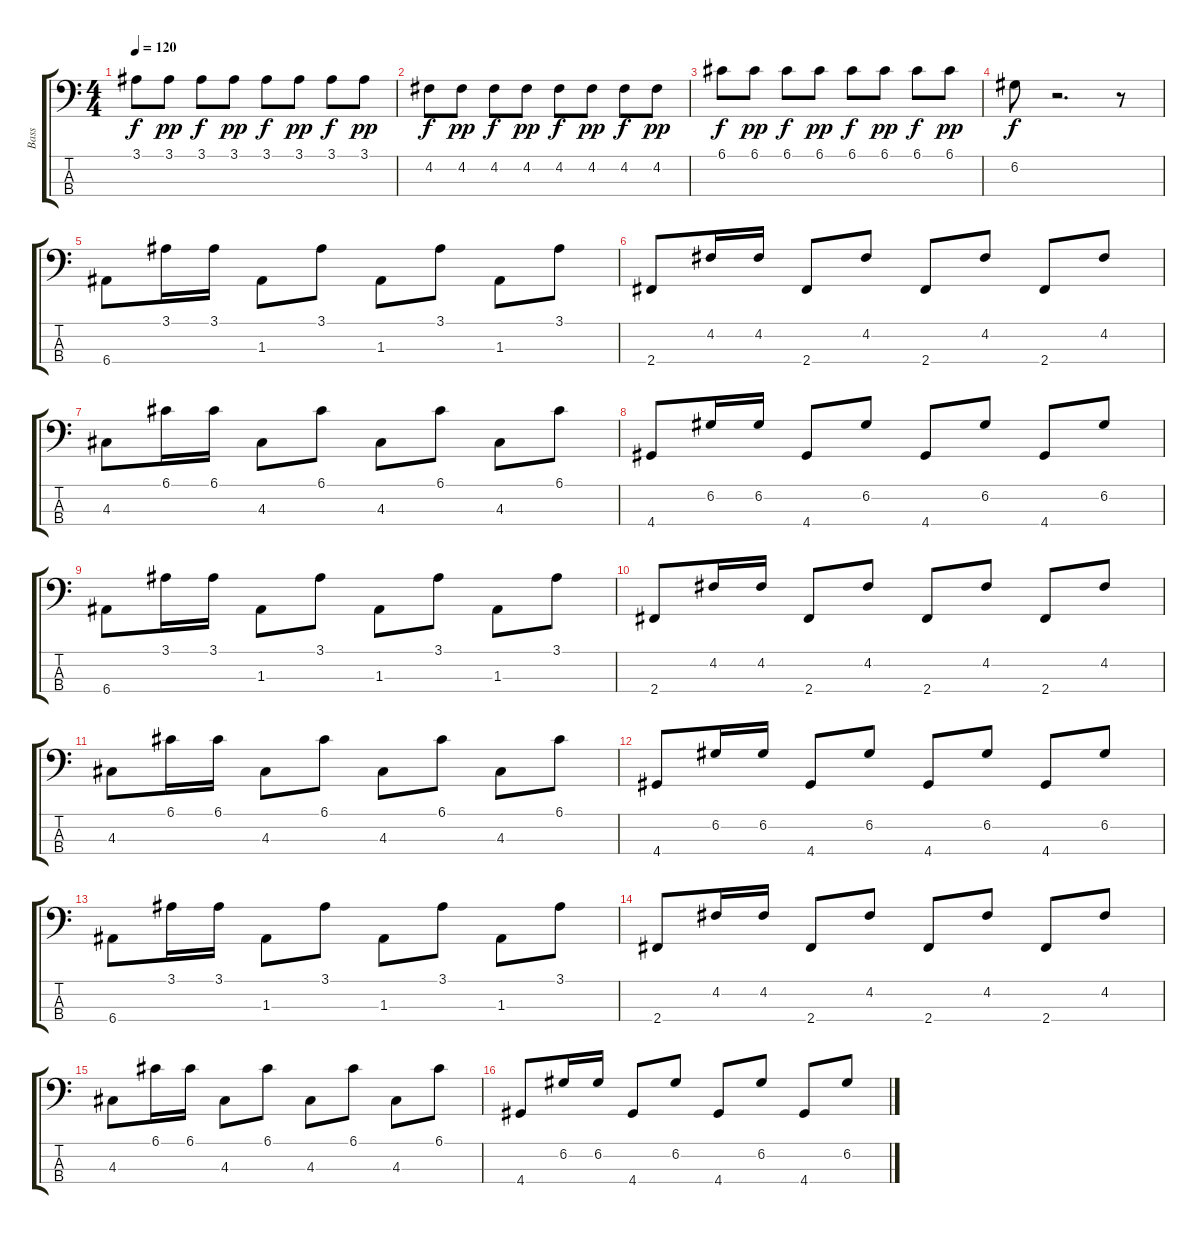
\track ("Bass" "Bass") {instrument electricbassfinger}
\staff {score tabs}
\tuning (G2 D2 A1 E1) {hide}
\ts (4 4)
\tempo 120
\clef f4
\ks c
3.1.8{dy f} 3.1.8{dy pp} 3.1.8{dy f} 3.1.8{dy pp} 3.1.8{dy f} 3.1.8{dy pp} 3.1.8{dy f} 3.1.8{dy pp} |
4.2.8{dy f} 4.2.8{dy pp} 4.2.8{dy f} 4.2.8{dy pp} 4.2.8{dy f} 4.2.8{dy pp} 4.2.8{dy f} 4.2.8{dy pp} |
6.1.8{dy f} 6.1.8{dy pp} 6.1.8{dy f} 6.1.8{dy pp} 6.1.8{dy f} 6.1.8{dy pp} 6.1.8{dy f} 6.1.8{dy pp} |
6.2.8{dy f} r.2{d} r.8 |
6.4.8 3.1.16 3.1.16 1.3.8 3.1.8 1.3.8 3.1.8 1.3.8 3.1.8 |
2.4.8 4.2.16 4.2.16 2.4.8 4.2.8 2.4.8 4.2.8 2.4.8 4.2.8 |
4.3.8 6.1.16 6.1.16 4.3.8 6.1.8 4.3.8 6.1.8 4.3.8 6.1.8 |
4.4.8 6.2.16 6.2.16 4.4.8 6.2.8 4.4.8 6.2.8 4.4.8 6.2.8 |
6.4.8 3.1.16 3.1.16 1.3.8 3.1.8 1.3.8 3.1.8 1.3.8 3.1.8 |
2.4.8 4.2.16 4.2.16 2.4.8 4.2.8 2.4.8 4.2.8 2.4.8 4.2.8 |
4.3.8 6.1.16 6.1.16 4.3.8 6.1.8 4.3.8 6.1.8 4.3.8 6.1.8 |
4.4.8 6.2.16 6.2.16 4.4.8 6.2.8 4.4.8 6.2.8 4.4.8 6.2.8 |
6.4.8 3.1.16 3.1.16 1.3.8 3.1.8 1.3.8 3.1.8 1.3.8 3.1.8 |
2.4.8 4.2.16 4.2.16 2.4.8 4.2.8 2.4.8 4.2.8 2.4.8 4.2.8 |
4.3.8 6.1.16 6.1.16 4.3.8 6.1.8 4.3.8 6.1.8 4.3.8 6.1.8 |
4.4.8 6.2.16 6.2.16 4.4.8 6.2.8 4.4.8 6.2.8 4.4.8 6.2.8
